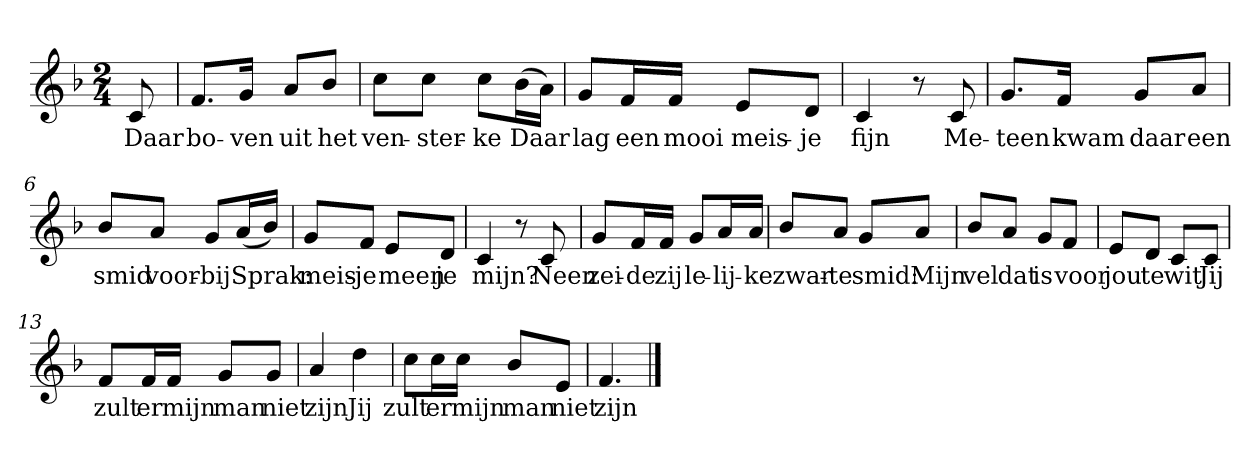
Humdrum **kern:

**kern	**text
*part1	*part1
*staff1	*staff1
*clefG2	*
*k[b-]	*
*F:	*
*M2/4	*
*MM120	*
=	=
8c	Daar
=1	=1
8.f/L	bo-
16g/Jk	-ven
8a/L	uit
8b-/J	het
=2	=2
8cc\L	ven-
8cc\J	-ster-
8cc\L	-ke
(16b-\L	Daar
16a\JJ)	.
=3	=3
8g/L	lag
16f/L	een
16f/JJ	mooi
8e/L	meis-
8d/J	-je
=4	=4
4c	fijn
8r	.
8c	Me-
=5	=5
8.g/L	-teen
16f/Jk	kwam
8g/L	daar
8a/J	een
=6	=6
8b-/L	smid
8a/J	voor-
8g/L	-bij
(16a/L	Sprak:
16b-/JJ)	.
=7	=7
8g/L	meis-
8f/J	-je
8e/L	meen
8d/J	je
=8	=8
4c	mijn?
8r	.
8c	Neen
=9	=9
8g/L	zei-
16f/L	-de
16f/JJ	zij
8g/L	le-
16a/L	-lij-
16a/JJ	-ke
=10	=10
8b-/L	zwar-
8a/J	-te
8g/L	smid:
8a/J	Mijn
=11	=11
8b-/L	vel
8a/J	dat
8g/L	is
8f/J	voor
=12	=12
8e/L	jou
8d/J	te
8c/L	wit
8c/J	Jij
=13	=13
8f/L	zult
16f/L	er
16f/JJ	mijn
8g/L	man
8g/J	niet
=14	=14
4a	zijn
4dd	Jij
=15	=15
8cc\L	zult
16cc\L	er
16cc\JJ	mijn
8b-/L	man
8e/J	niet
=16	=16
4.f	zijn
==	==
*-	*-
